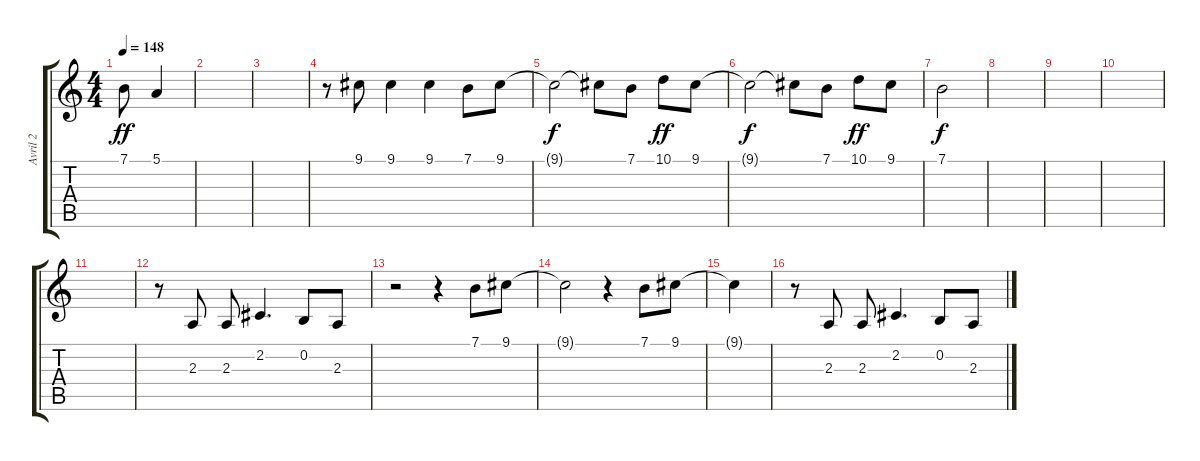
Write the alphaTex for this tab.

\track ("Avril 2" "Avril 2") {instrument electricgrandpiano}
\staff {score tabs}
\tuning (E4 B3 G3 D3 A2 E2) {hide}
\ts (4 4)
\tempo 148
\clef g2
\ks c
7.1.8{dy ff} 5.1.4 |
|
|
r.8 9.1.8 9.1.4 9.1.4 7.1.8 9.1.8 |
9.1{t}.2{dy f} 9.1{t}.8 7.1.8 10.1.8{dy ff} 9.1.8 |
9.1{t}.2{dy f} 9.1{t}.8 7.1.8 10.1.8{dy ff} 9.1.8 |
7.1.2{dy f} |
|
|
|
|
r.8 2.3.8 2.3.8 2.2.4{d} 0.2.8 2.3.8 |
r.2 r.4 7.1.8 9.1.8 |
9.1{t}.2 r.4 7.1.8 9.1.8 |
9.1{t}.4 |
r.8 2.3.8 2.3.8 2.2.4{d} 0.2.8 2.3.8
